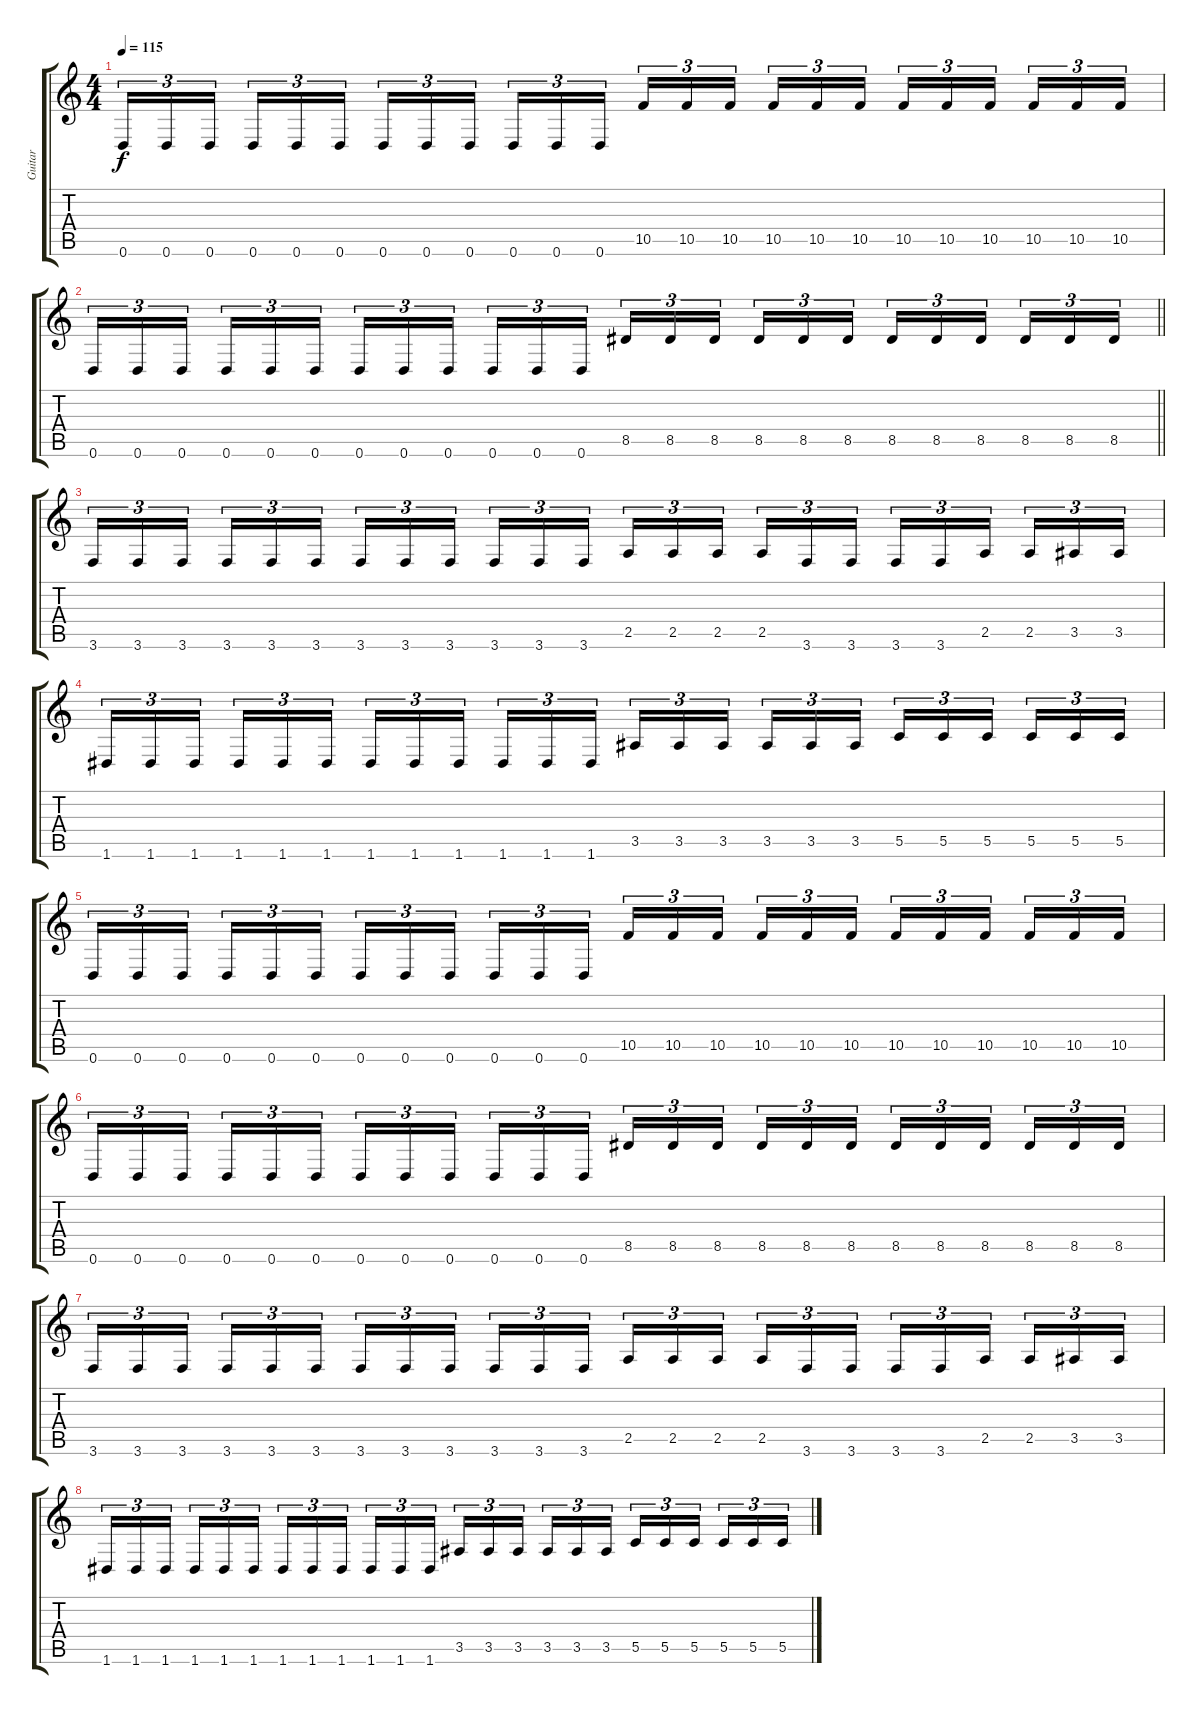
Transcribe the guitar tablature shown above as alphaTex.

\track ("Guitar" "Guitar") {instrument distortionguitar}
\staff {score tabs}
\tuning (D4 A3 F3 C3 G2 D2) {hide}
\ts (4 4)
\tempo 115
\clef g2
\ks c
0.6.16{tu (3 2) dy f} 0.6.16{tu (3 2)} 0.6.16{tu (3 2) beam splitsecondary} 0.6.16{tu (3 2)} 0.6.16{tu (3 2)} 0.6.16{tu (3 2)} 0.6.16{tu (3 2)} 0.6.16{tu (3 2)} 0.6.16{tu (3 2) beam splitsecondary} 0.6.16{tu (3 2)} 0.6.16{tu (3 2)} 0.6.16{tu (3 2)} 10.5.16{tu (3 2)} 10.5.16{tu (3 2)} 10.5.16{tu (3 2) beam splitsecondary} 10.5.16{tu (3 2)} 10.5.16{tu (3 2)} 10.5.16{tu (3 2)} 10.5.16{tu (3 2)} 10.5.16{tu (3 2)} 10.5.16{tu (3 2) beam splitsecondary} 10.5.16{tu (3 2)} 10.5.16{tu (3 2)} 10.5.16{tu (3 2)} |
\barLineRight lightlight
0.6.16{tu (3 2)} 0.6.16{tu (3 2)} 0.6.16{tu (3 2) beam splitsecondary} 0.6.16{tu (3 2)} 0.6.16{tu (3 2)} 0.6.16{tu (3 2)} 0.6.16{tu (3 2)} 0.6.16{tu (3 2)} 0.6.16{tu (3 2) beam splitsecondary} 0.6.16{tu (3 2)} 0.6.16{tu (3 2)} 0.6.16{tu (3 2)} 8.5.16{tu (3 2)} 8.5.16{tu (3 2)} 8.5.16{tu (3 2) beam splitsecondary} 8.5.16{tu (3 2)} 8.5.16{tu (3 2)} 8.5.16{tu (3 2)} 8.5.16{tu (3 2)} 8.5.16{tu (3 2)} 8.5.16{tu (3 2) beam splitsecondary} 8.5.16{tu (3 2)} 8.5.16{tu (3 2)} 8.5.16{tu (3 2)} |
3.6.16{tu (3 2)} 3.6.16{tu (3 2)} 3.6.16{tu (3 2) beam splitsecondary} 3.6.16{tu (3 2)} 3.6.16{tu (3 2)} 3.6.16{tu (3 2)} 3.6.16{tu (3 2)} 3.6.16{tu (3 2)} 3.6.16{tu (3 2) beam splitsecondary} 3.6.16{tu (3 2)} 3.6.16{tu (3 2)} 3.6.16{tu (3 2)} 2.5.16{tu (3 2)} 2.5.16{tu (3 2)} 2.5.16{tu (3 2) beam splitsecondary} 2.5.16{tu (3 2)} 3.6.16{tu (3 2)} 3.6.16{tu (3 2)} 3.6.16{tu (3 2)} 3.6.16{tu (3 2)} 2.5.16{tu (3 2) beam splitsecondary} 2.5.16{tu (3 2)} 3.5.16{tu (3 2)} 3.5.16{tu (3 2)} |
1.6.16{tu (3 2)} 1.6.16{tu (3 2)} 1.6.16{tu (3 2) beam splitsecondary} 1.6.16{tu (3 2)} 1.6.16{tu (3 2)} 1.6.16{tu (3 2)} 1.6.16{tu (3 2)} 1.6.16{tu (3 2)} 1.6.16{tu (3 2) beam splitsecondary} 1.6.16{tu (3 2)} 1.6.16{tu (3 2)} 1.6.16{tu (3 2)} 3.5.16{tu (3 2)} 3.5.16{tu (3 2)} 3.5.16{tu (3 2) beam splitsecondary} 3.5.16{tu (3 2)} 3.5.16{tu (3 2)} 3.5.16{tu (3 2)} 5.5.16{tu (3 2)} 5.5.16{tu (3 2)} 5.5.16{tu (3 2) beam splitsecondary} 5.5.16{tu (3 2)} 5.5.16{tu (3 2)} 5.5.16{tu (3 2)} |
0.6.16{tu (3 2)} 0.6.16{tu (3 2)} 0.6.16{tu (3 2) beam splitsecondary} 0.6.16{tu (3 2)} 0.6.16{tu (3 2)} 0.6.16{tu (3 2)} 0.6.16{tu (3 2)} 0.6.16{tu (3 2)} 0.6.16{tu (3 2) beam splitsecondary} 0.6.16{tu (3 2)} 0.6.16{tu (3 2)} 0.6.16{tu (3 2)} 10.5.16{tu (3 2)} 10.5.16{tu (3 2)} 10.5.16{tu (3 2) beam splitsecondary} 10.5.16{tu (3 2)} 10.5.16{tu (3 2)} 10.5.16{tu (3 2)} 10.5.16{tu (3 2)} 10.5.16{tu (3 2)} 10.5.16{tu (3 2) beam splitsecondary} 10.5.16{tu (3 2)} 10.5.16{tu (3 2)} 10.5.16{tu (3 2)} |
0.6.16{tu (3 2)} 0.6.16{tu (3 2)} 0.6.16{tu (3 2) beam splitsecondary} 0.6.16{tu (3 2)} 0.6.16{tu (3 2)} 0.6.16{tu (3 2)} 0.6.16{tu (3 2)} 0.6.16{tu (3 2)} 0.6.16{tu (3 2) beam splitsecondary} 0.6.16{tu (3 2)} 0.6.16{tu (3 2)} 0.6.16{tu (3 2)} 8.5.16{tu (3 2)} 8.5.16{tu (3 2)} 8.5.16{tu (3 2) beam splitsecondary} 8.5.16{tu (3 2)} 8.5.16{tu (3 2)} 8.5.16{tu (3 2)} 8.5.16{tu (3 2)} 8.5.16{tu (3 2)} 8.5.16{tu (3 2) beam splitsecondary} 8.5.16{tu (3 2)} 8.5.16{tu (3 2)} 8.5.16{tu (3 2)} |
3.6.16{tu (3 2)} 3.6.16{tu (3 2)} 3.6.16{tu (3 2) beam splitsecondary} 3.6.16{tu (3 2)} 3.6.16{tu (3 2)} 3.6.16{tu (3 2)} 3.6.16{tu (3 2)} 3.6.16{tu (3 2)} 3.6.16{tu (3 2) beam splitsecondary} 3.6.16{tu (3 2)} 3.6.16{tu (3 2)} 3.6.16{tu (3 2)} 2.5.16{tu (3 2)} 2.5.16{tu (3 2)} 2.5.16{tu (3 2) beam splitsecondary} 2.5.16{tu (3 2)} 3.6.16{tu (3 2)} 3.6.16{tu (3 2)} 3.6.16{tu (3 2)} 3.6.16{tu (3 2)} 2.5.16{tu (3 2) beam splitsecondary} 2.5.16{tu (3 2)} 3.5.16{tu (3 2)} 3.5.16{tu (3 2)} |
1.6.16{tu (3 2)} 1.6.16{tu (3 2)} 1.6.16{tu (3 2) beam splitsecondary} 1.6.16{tu (3 2)} 1.6.16{tu (3 2)} 1.6.16{tu (3 2)} 1.6.16{tu (3 2)} 1.6.16{tu (3 2)} 1.6.16{tu (3 2) beam splitsecondary} 1.6.16{tu (3 2)} 1.6.16{tu (3 2)} 1.6.16{tu (3 2)} 3.5.16{tu (3 2)} 3.5.16{tu (3 2)} 3.5.16{tu (3 2) beam splitsecondary} 3.5.16{tu (3 2)} 3.5.16{tu (3 2)} 3.5.16{tu (3 2)} 5.5.16{tu (3 2)} 5.5.16{tu (3 2)} 5.5.16{tu (3 2) beam splitsecondary} 5.5.16{tu (3 2)} 5.5.16{tu (3 2)} 5.5.16{tu (3 2)}
